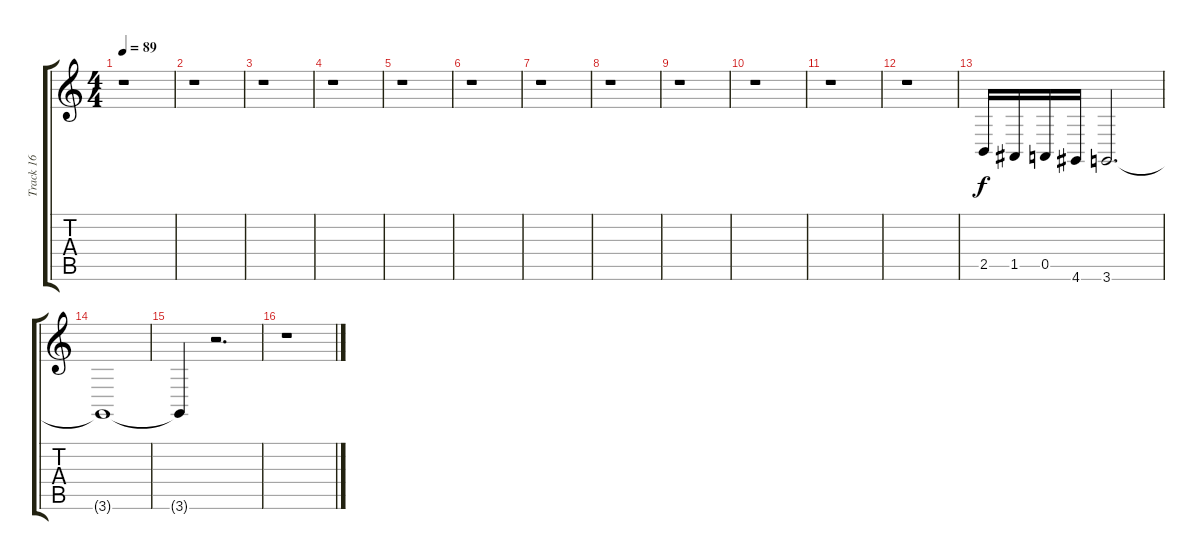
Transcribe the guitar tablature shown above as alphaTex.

\track ("Track 16" "Track 16") {instrument seashore}
\staff {score tabs}
\tuning (E4 B3 G3 D3 A2 E2) {hide}
\ts (4 4)
\tempo 89
\clef g2
\ks c
r.1{dy f} |
r.1 |
r.1 |
r.1 |
r.1 |
r.1 |
r.1 |
r.1 |
r.1 |
r.1 |
r.1 |
r.1 |
2.5.16{balance 16} 1.5.16{balance 1} 0.5.16{balance 2} 4.6.16{balance 3} 3.6.2{d balance 4} |
3.6{t}.1 |
3.6{t}.4 r.2{d} |
r.1
